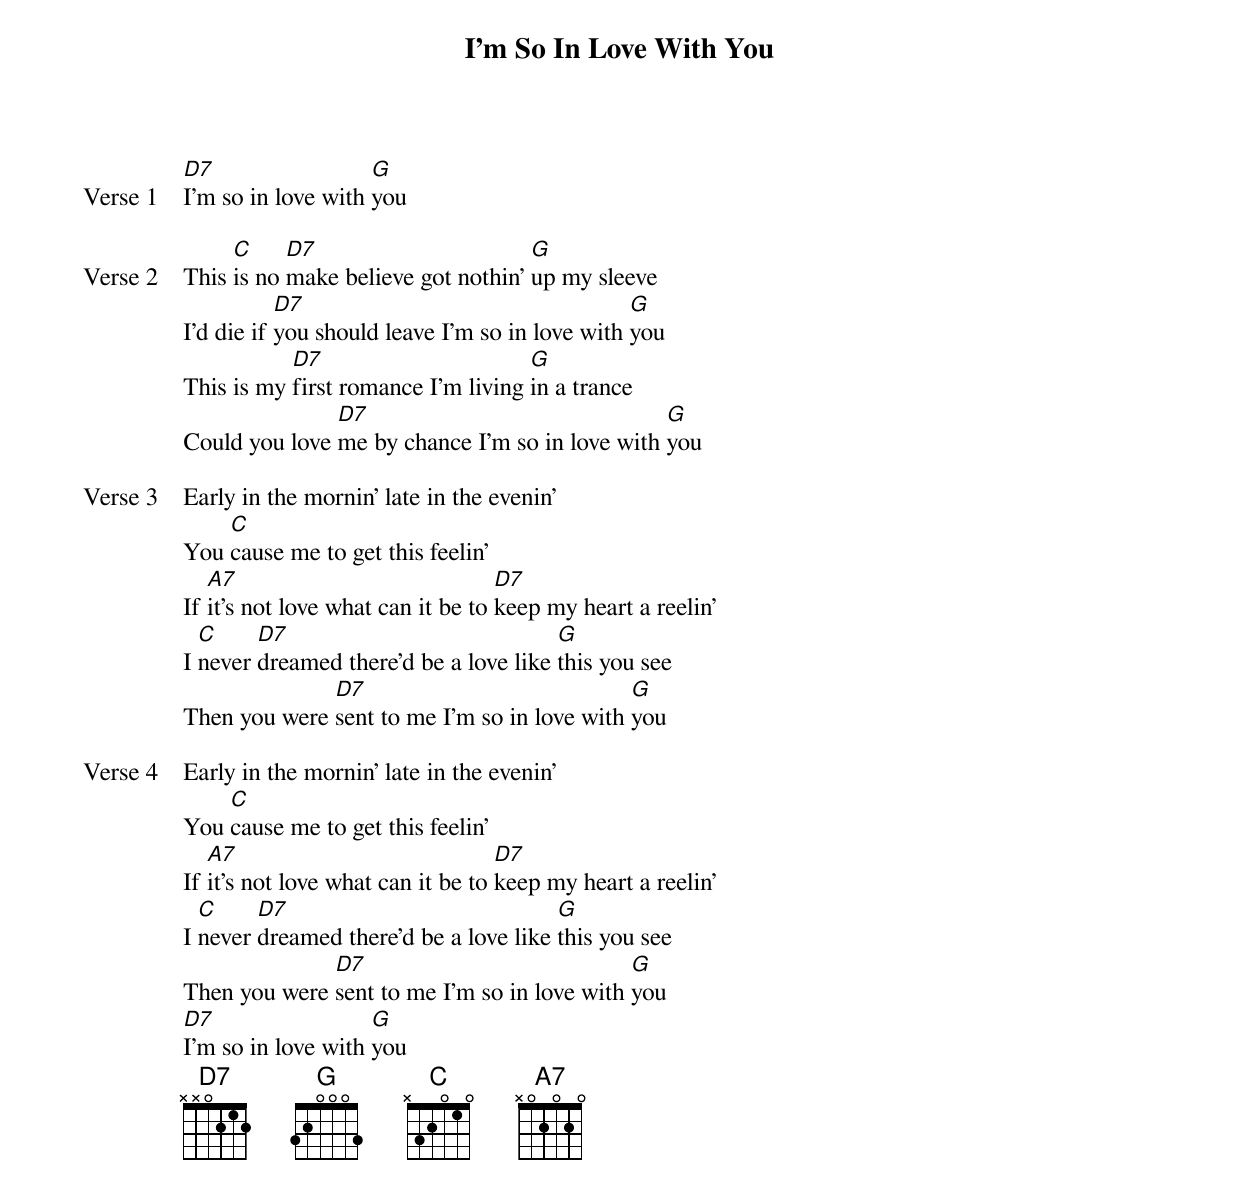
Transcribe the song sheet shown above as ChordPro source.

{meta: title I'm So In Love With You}
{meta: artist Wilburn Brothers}
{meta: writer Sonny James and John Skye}

{start_of_verse: Verse 1}
[D7]I'm so in love with [G]you
{end_of_verse}

{start_of_verse: Verse 2}
This [C]is no [D7]make believe got nothin' [G]up my sleeve
I'd die if [D7]you should leave I'm so in love with [G]you
This is my [D7]first romance I'm living [G]in a trance
Could you love [D7]me by chance I'm so in love with [G]you
{end_of_verse}

{start_of_verse: Verse 3}
Early in the mornin' late in the evenin'
You [C]cause me to get this feelin'
If [A7]it's not love what can it be to [D7]keep my heart a reelin'
I [C]never [D7]dreamed there'd be a love like [G]this you see
Then you were [D7]sent to me I'm so in love with [G]you
{end_of_verse}

{start_of_verse: Verse 4}
Early in the mornin' late in the evenin'
You [C]cause me to get this feelin'
If [A7]it's not love what can it be to [D7]keep my heart a reelin'
I [C]never [D7]dreamed there'd be a love like [G]this you see
Then you were [D7]sent to me I'm so in love with [G]you
[D7]I'm so in love with [G]you
{end_of_verse}
